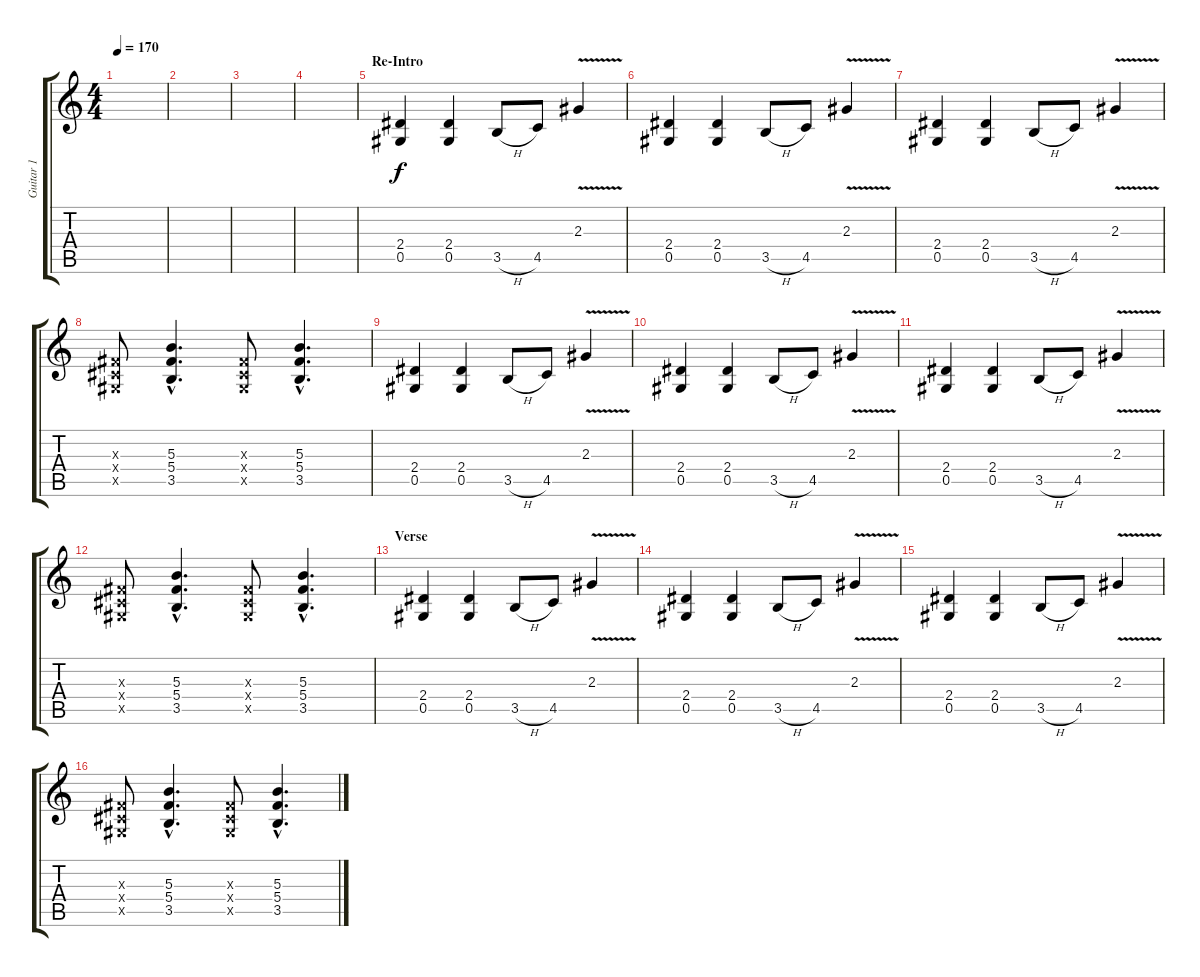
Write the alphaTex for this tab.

\track ("Guitar 1" "Guitar 1") {instrument distortionguitar}
\staff {score tabs}
\tuning (Eb4 Bb3 Gb3 Db3 Ab2 Eb2) {hide}
\ts (4 4)
\tempo 170
\clef g2
\ks c
|
|
|
|
\section ("" "Re-Intro")
(2.4 0.5).4 (2.4 0.5).4 3.5{h}.8 4.5.8 2.3{v}.4 |
(2.4 0.5).4 (2.4 0.5).4 3.5{h}.8 4.5.8 2.3{v}.4 |
(2.4 0.5).4 (2.4 0.5).4 3.5{h}.8 4.5.8 2.3{v}.4 |
(0.3{x} 0.4{x} 0.5{x}).8 (5.3{hac} 5.4{hac} 3.5{hac}).4{d} (0.3{x} 0.4{x} 0.5{x}).8 (5.3{hac} 5.4{hac} 3.5{hac}).4{d} |
(2.4 0.5).4 (2.4 0.5).4 3.5{h}.8 4.5.8 2.3{v}.4 |
(2.4 0.5).4 (2.4 0.5).4 3.5{h}.8 4.5.8 2.3{v}.4 |
(2.4 0.5).4 (2.4 0.5).4 3.5{h}.8 4.5.8 2.3{v}.4 |
(0.3{x} 0.4{x} 0.5{x}).8 (5.3{hac} 5.4{hac} 3.5{hac}).4{d} (0.3{x} 0.4{x} 0.5{x}).8 (5.3{hac} 5.4{hac} 3.5{hac}).4{d} |
\section ("" "Verse")
(2.4 0.5).4 (2.4 0.5).4 3.5{h}.8 4.5.8 2.3{v}.4 |
(2.4 0.5).4 (2.4 0.5).4 3.5{h}.8 4.5.8 2.3{v}.4 |
(2.4 0.5).4 (2.4 0.5).4 3.5{h}.8 4.5.8 2.3{v}.4 |
(0.3{x} 0.4{x} 0.5{x}).8 (5.3{hac} 5.4{hac} 3.5{hac}).4{d} (0.3{x} 0.4{x} 0.5{x}).8 (5.3{hac} 5.4{hac} 3.5{hac}).4{d}
